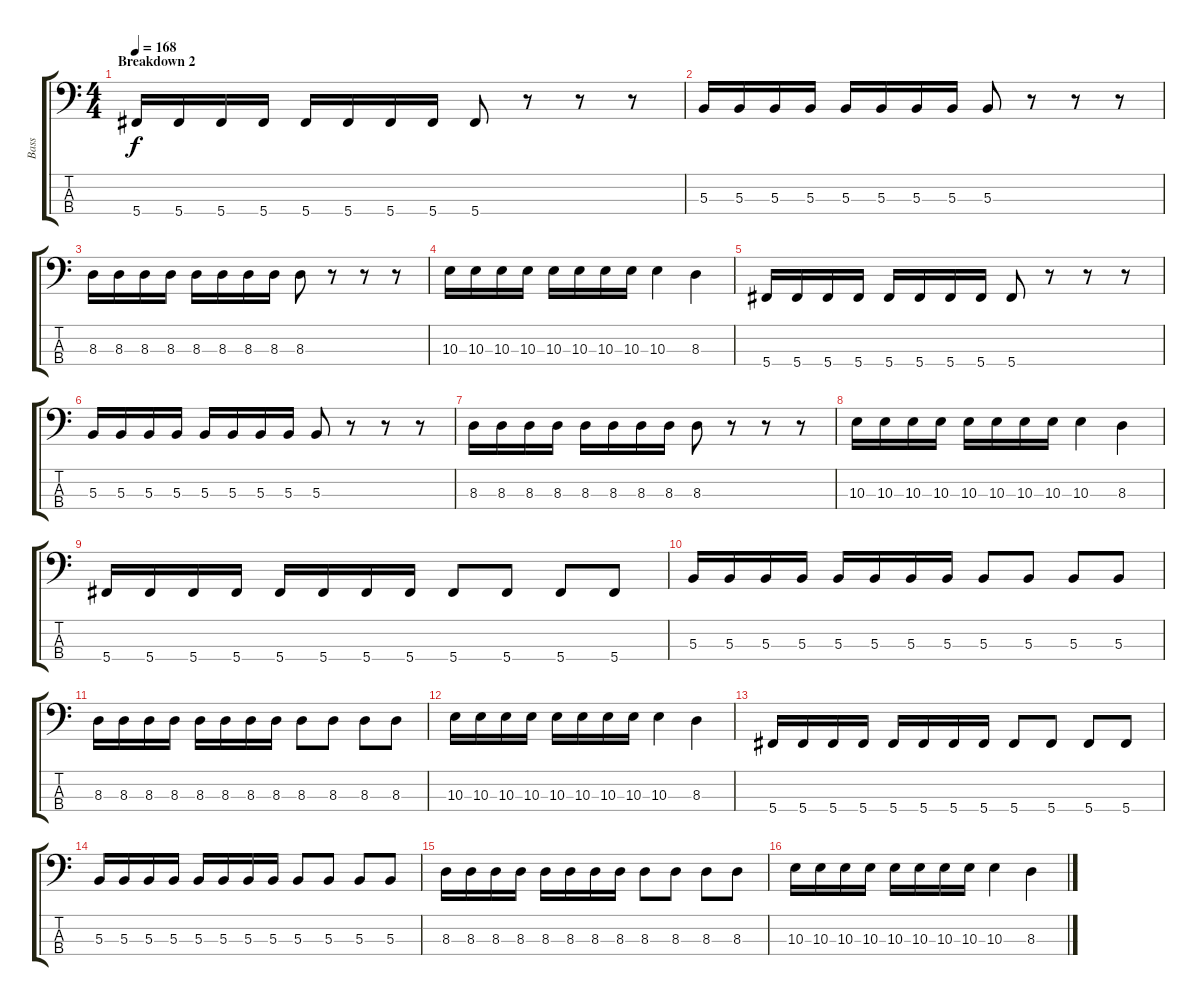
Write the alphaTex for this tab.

\track ("Bass" "Bass") {instrument electricbassfinger}
\staff {score tabs}
\tuning (E2 B1 Gb1 Db1) {hide}
\ts (4 4)
\section ("" "Breakdown 2")
\tempo 168
\clef f4
\ks c
5.4.16{dy f} 5.4.16 5.4.16 5.4.16 5.4.16 5.4.16 5.4.16 5.4.16 5.4.8 r.8 r.8 r.8 |
5.3.16 5.3.16 5.3.16 5.3.16 5.3.16 5.3.16 5.3.16 5.3.16 5.3.8 r.8 r.8 r.8 |
8.3.16 8.3.16 8.3.16 8.3.16 8.3.16 8.3.16 8.3.16 8.3.16 8.3.8 r.8 r.8 r.8 |
10.3.16 10.3.16 10.3.16 10.3.16 10.3.16 10.3.16 10.3.16 10.3.16 10.3.4 8.3.4 |
5.4.16 5.4.16 5.4.16 5.4.16 5.4.16 5.4.16 5.4.16 5.4.16 5.4.8 r.8 r.8 r.8 |
5.3.16 5.3.16 5.3.16 5.3.16 5.3.16 5.3.16 5.3.16 5.3.16 5.3.8 r.8 r.8 r.8 |
8.3.16 8.3.16 8.3.16 8.3.16 8.3.16 8.3.16 8.3.16 8.3.16 8.3.8 r.8 r.8 r.8 |
10.3.16 10.3.16 10.3.16 10.3.16 10.3.16 10.3.16 10.3.16 10.3.16 10.3.4 8.3.4 |
5.4.16 5.4.16 5.4.16 5.4.16 5.4.16 5.4.16 5.4.16 5.4.16 5.4.8 5.4.8 5.4.8 5.4.8 |
5.3.16 5.3.16 5.3.16 5.3.16 5.3.16 5.3.16 5.3.16 5.3.16 5.3.8 5.3.8 5.3.8 5.3.8 |
8.3.16 8.3.16 8.3.16 8.3.16 8.3.16 8.3.16 8.3.16 8.3.16 8.3.8 8.3.8 8.3.8 8.3.8 |
10.3.16 10.3.16 10.3.16 10.3.16 10.3.16 10.3.16 10.3.16 10.3.16 10.3.4 8.3.4 |
5.4.16 5.4.16 5.4.16 5.4.16 5.4.16 5.4.16 5.4.16 5.4.16 5.4.8 5.4.8 5.4.8 5.4.8 |
5.3.16 5.3.16 5.3.16 5.3.16 5.3.16 5.3.16 5.3.16 5.3.16 5.3.8 5.3.8 5.3.8 5.3.8 |
8.3.16 8.3.16 8.3.16 8.3.16 8.3.16 8.3.16 8.3.16 8.3.16 8.3.8 8.3.8 8.3.8 8.3.8 |
10.3.16 10.3.16 10.3.16 10.3.16 10.3.16 10.3.16 10.3.16 10.3.16 10.3.4 8.3.4
